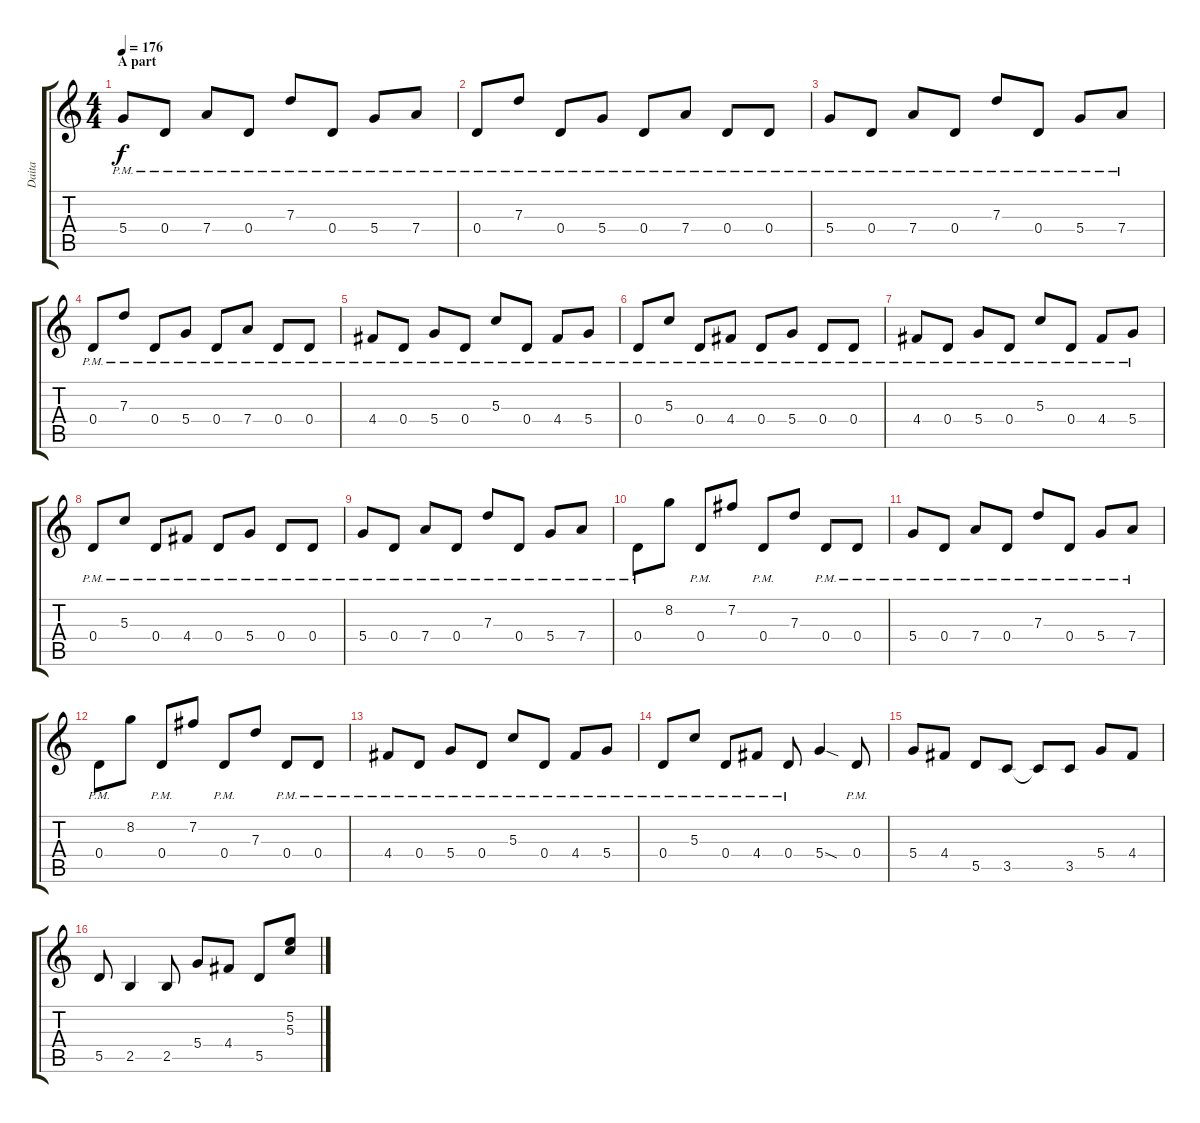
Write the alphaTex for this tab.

\track ("Daita" "Daita") {instrument distortionguitar}
\staff {score tabs}
\tuning (E4 B3 G3 D3 A2 E2) {hide}
\ts (4 4)
\section ("" "A part")
\tempo 176
\clef g2
\ks c
5.4{pm}.8{dy f} 0.4{pm}.8 7.4{pm}.8 0.4{pm}.8 7.3{pm}.8 0.4{pm}.8 5.4{pm}.8 7.4{pm}.8 |
0.4{pm}.8 7.3{pm}.8 0.4{pm}.8 5.4{pm}.8 0.4{pm}.8 7.4{pm}.8 0.4{pm}.8 0.4{pm}.8 |
5.4{pm}.8 0.4{pm}.8 7.4{pm}.8 0.4{pm}.8 7.3{pm}.8 0.4{pm}.8 5.4{pm}.8 7.4{pm}.8 |
0.4{pm}.8 7.3{pm}.8 0.4{pm}.8 5.4{pm}.8 0.4{pm}.8 7.4{pm}.8 0.4{pm}.8 0.4{pm}.8 |
4.4{pm}.8 0.4{pm}.8 5.4{pm}.8 0.4{pm}.8 5.3{pm}.8 0.4{pm}.8 4.4{pm}.8 5.4{pm}.8 |
0.4{pm}.8 5.3{pm}.8 0.4{pm}.8 4.4{pm}.8 0.4{pm}.8 5.4{pm}.8 0.4{pm}.8 0.4{pm}.8 |
4.4{pm}.8 0.4{pm}.8 5.4{pm}.8 0.4{pm}.8 5.3{pm}.8 0.4{pm}.8 4.4{pm}.8 5.4{pm}.8 |
0.4{pm}.8 5.3{pm}.8 0.4{pm}.8 4.4{pm}.8 0.4{pm}.8 5.4{pm}.8 0.4{pm}.8 0.4{pm}.8 |
5.4{pm}.8 0.4{pm}.8 7.4{pm}.8 0.4{pm}.8 7.3{pm}.8 0.4{pm}.8 5.4{pm}.8 7.4{pm}.8 |
0.4{pm}.8 8.2.8 0.4{pm}.8 7.2.8 0.4{pm}.8 7.3.8 0.4{pm}.8 0.4{pm}.8 |
5.4{pm}.8 0.4{pm}.8 7.4{pm}.8 0.4{pm}.8 7.3{pm}.8 0.4{pm}.8 5.4{pm}.8 7.4{pm}.8 |
0.4{pm}.8 8.2.8 0.4{pm}.8 7.2.8 0.4{pm}.8 7.3.8 0.4{pm}.8 0.4{pm}.8 |
4.4{pm}.8 0.4{pm}.8 5.4{pm}.8 0.4{pm}.8 5.3{pm}.8 0.4{pm}.8 4.4{pm}.8 5.4{pm}.8 |
0.4{pm}.8 5.3{pm}.8 0.4{pm}.8 4.4{pm}.8 0.4{pm}.8 5.4{sod}.4 0.4{pm}.8 |
5.4.8 4.4.8 5.5.8 3.5.8 3.5{t}.8 3.5.8 5.4.8 4.4.8 |
5.5.8 2.5.4 2.5.8 5.4.8 4.4.8 5.5.8 (5.2 5.3).8
